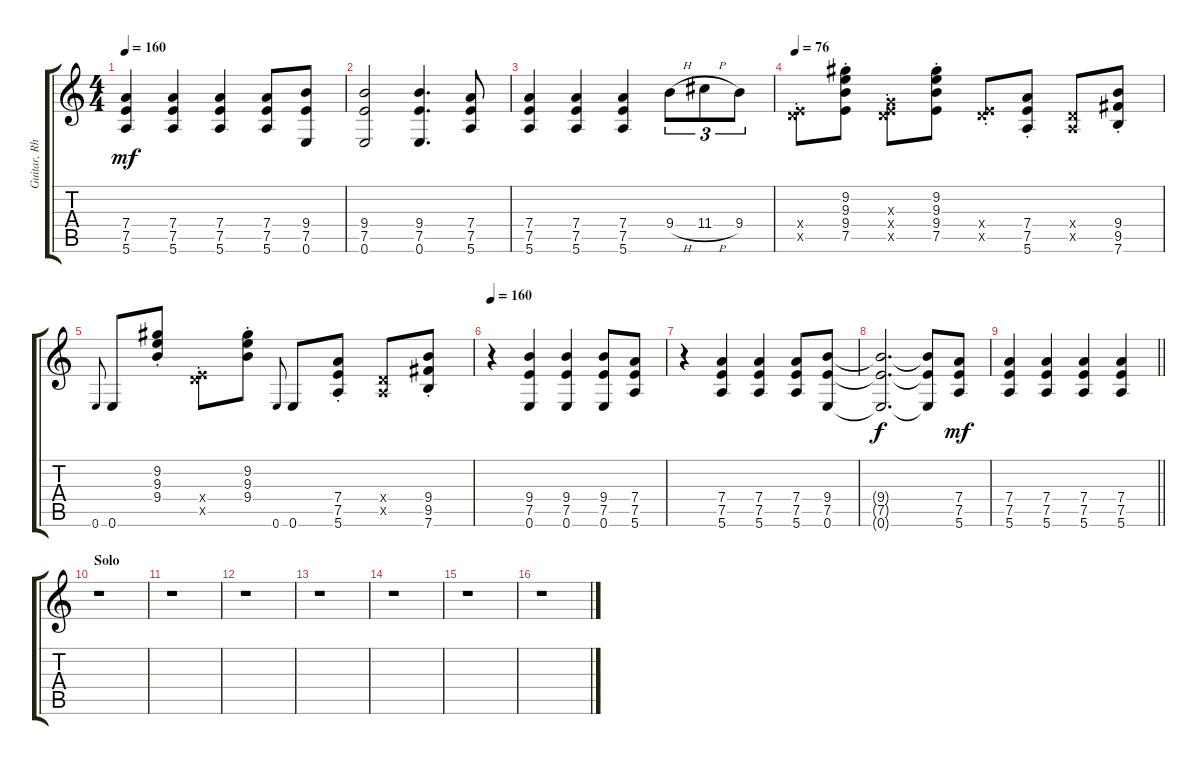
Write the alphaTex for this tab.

\track ("Guitar, Rhythm" "Guitar, Rh") {instrument overdrivenguitar}
\staff {score tabs}
\tuning (E4 B3 G3 D3 A2 E2) {hide}
\ts (4 4)
\tempo 160
\clef g2
\ks c
(7.4 7.5 5.6).4{dy mf} (7.4 7.5 5.6).4 (7.4 7.5 5.6).4 (7.4 7.5 5.6).8 (9.4 7.5 0.6).8 |
(9.4 7.5 0.6).2 (9.4 7.5 0.6).4{d} (7.4 7.5 5.6).8 |
(7.4 7.5 5.6).4 (7.4 7.5 5.6).4 (7.4 7.5 5.6).4 9.4{h}.8{tu (3 2)} 11.4{h}.8{tu (3 2)} 9.4.8{tu (3 2)} |
\tempo 76
(0.4{x} 7.5{st x}).8 (9.2{st} 9.3{st} 9.4{st} 7.5{st}).8 (0.3{x} 0.4{x} 7.5{st x}).8 (9.2{st} 9.3{st} 9.4{st} 7.5{st}).8 (0.4{x} 7.5{st x}).8 (7.4{st} 7.5{st} 5.6{st}).8 (0.4{x} 0.5{x}).8 (9.4{st} 9.5{st} 7.6{st}).8 |
0.6.8{gr onbeat} 0.6.8 (9.2{st} 9.3{st} 9.4{st}).8 (0.4{x} 7.5{st x}).8 (9.2{st} 9.3{st} 9.4{st}).8 0.6.8{gr onbeat} 0.6.8 (7.4{st} 7.5{st} 5.6{st}).8 (0.4{x} 0.5{x}).8 (9.4{st} 9.5{st} 7.6).8 |
\tempo 160
r.4 (9.4 7.5 0.6).4 (9.4 7.5 0.6).4 (9.4 7.5 0.6).8 (7.4 7.5 5.6).8 |
r.4 (7.4 7.5 5.6).4 (7.4 7.5 5.6).4 (7.4 7.5 5.6).8 (9.4 7.5 0.6).8 |
(9.4{t} 7.5{t} 0.6{t}).2{d dy f} (9.4{t} 7.5{t} 0.6{t}).8 (7.4 7.5 5.6).8{dy mf} |
\barLineRight lightlight
(7.4 7.5 5.6).4 (7.4 7.5 5.6).4 (7.4 7.5 5.6).4 (7.4 7.5 5.6).4 |
\section ("" "Solo")
r.1 |
r.1 |
r.1 |
r.1 |
r.1 |
r.1 |
r.1
